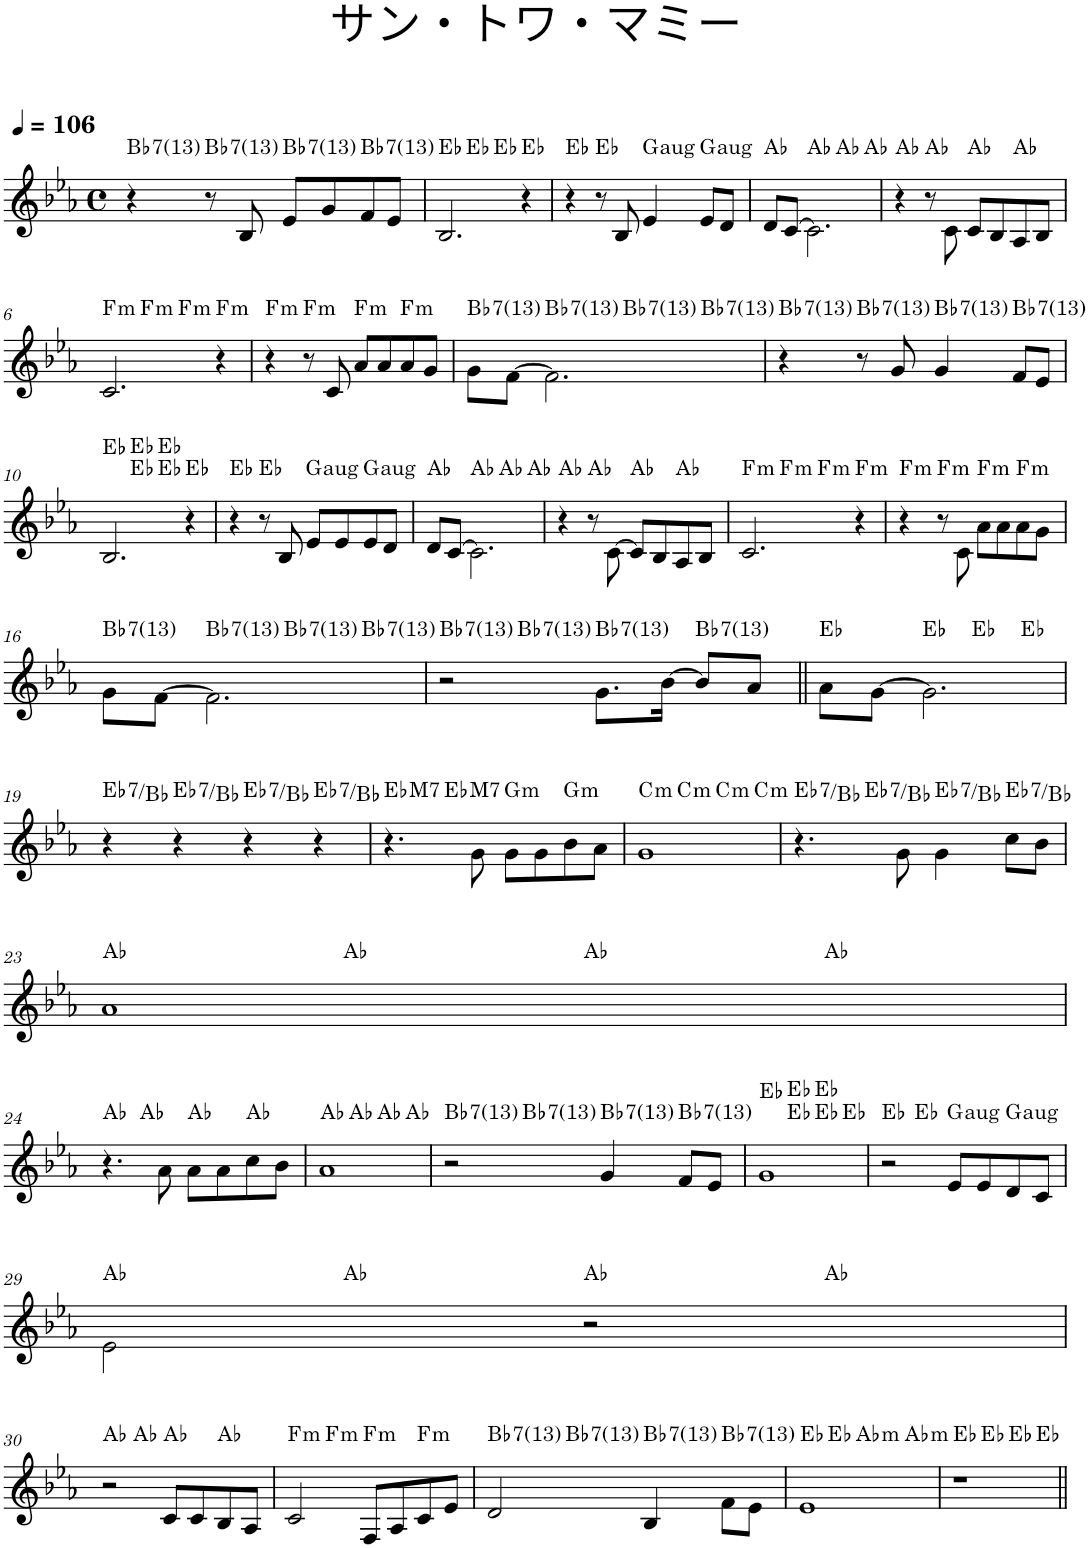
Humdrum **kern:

**kern	**harte
*part1	*part1
*staff1	*
*I"Piano	*
*I'Pno.	*
*clefG2	*
*k[b-e-a-]	*
*E-:	*
*M4/4	*
*met(c)	*
*MM106	*
=1	=1
!	!LO:H:kt=7
4r	Bb:7(13)
!	!LO:H:kt=7
8r	Bb:7(13)
8B-/	.
!	!LO:H:kt=7
8e-/L	Bb:7(13)
8g/	.
!	!LO:H:kt=7
8f/	Bb:7(13)
8e-/J	.
=2	=2
*^	*
*	*^	*
2.B-/	4ryy	2ryy	Eb:maj
.	2.ryy	.	Eb:maj
.	.	2ryy	Eb:maj
4r	.	.	Eb:maj
*v	*v	*v	*
=3	=3
4r	Eb:maj
8r	Eb:maj
8B-/	.
!	!LO:H:kt=aug
4e-/	G:aug
!	!LO:H:kt=aug
8e-/L	G:aug
8d/J	.
=4	=4
*^	*
*	*^	*
8d/L	2ryy	2.ryy	Ab:maj
[8c/J	.	.	.
2.c\]	.	.	Ab:maj
.	2ryy	.	Ab:maj
.	.	4ryy	Ab:maj
*v	*v	*v	*
=5	=5
4r	Ab:maj
8r	Ab:maj
8c\	.
8c/L	Ab:maj
8B-/	.
8A-/	Ab:maj
8B-/J	.
!!LO:LB:g=z
=6	=6
!	!LO:H:kt=m
*^	*
*	*^	*
2.c/	4ryy	2ryy	F:min
!	!	!	!LO:H:kt=m
.	2.ryy	.	F:min
!	!	!	!LO:H:kt=m
.	.	2ryy	F:min
!	!	!	!LO:H:kt=m
4r	.	.	F:min
=7	=7	=7	=7
!	!	!	!LO:H:kt=m
*v	*v	*v	*
4r	F:min
!	!LO:H:kt=m
8r	F:min
8c/	.
!	!LO:H:kt=m
8a-/L	F:min
8a-/	.
!	!LO:H:kt=m
8a-/	F:min
8g/J	.
=8	=8
!	!LO:H:kt=7
*^	*
*	*^	*
8g\L	2ryy	2.ryy	Bb:7(13)
[8f\J	.	.	.
!	!	!	!LO:H:kt=7
2.f\]	.	.	Bb:7(13)
!	!	!	!LO:H:kt=7
.	2ryy	.	Bb:7(13)
!	!	!	!LO:H:kt=7
.	.	4ryy	Bb:7(13)
=9	=9	=9	=9
!	!	!	!LO:H:kt=7
*v	*v	*v	*
4r	Bb:7(13)
!	!LO:H:kt=7
8r	Bb:7(13)
8g/	.
!	!LO:H:kt=7
4g/	Bb:7(13)
!	!LO:H:kt=7
8f/L	Bb:7(13)
8e-/J	.
!!LO:LB:g=z
=10	=10
!	!LO:H:n=1:kt=N.C.
*^	*
*	*^	*
2.B-/	4ryy	2ryy	N Eb:maj
.	2.ryy	.	Eb:maj Eb:maj
.	.	2ryy	Eb:maj Eb:maj
4r	.	.	Eb:maj
*v	*v	*v	*
=11	=11
4r	Eb:maj
8r	Eb:maj
8B-/	.
!	!LO:H:kt=aug
8e-/L	G:aug
8e-/	.
!	!LO:H:kt=aug
8e-/	G:aug
8d/J	.
=12	=12
*^	*
*	*^	*
8d/L	2ryy	2.ryy	Ab:maj
[8c/J	.	.	.
2.c\]	.	.	Ab:maj
.	2ryy	.	Ab:maj
.	.	4ryy	Ab:maj
*v	*v	*v	*
=13	=13
4r	Ab:maj
8r	Ab:maj
[8c\	.
8c/L]	Ab:maj
8B-/	.
8A-/	Ab:maj
8B-/J	.
=14	=14
!	!LO:H:kt=m
*^	*
*	*^	*
2.c/	4ryy	2ryy	F:min
!	!	!	!LO:H:kt=m
.	2.ryy	.	F:min
!	!	!	!LO:H:kt=m
.	.	2ryy	F:min
!	!	!	!LO:H:kt=m
4r	.	.	F:min
=15	=15	=15	=15
!	!	!	!LO:H:kt=m
*v	*v	*v	*
4r	F:min
!	!LO:H:kt=m
8r	F:min
8c\	.
!	!LO:H:kt=m
8a-\L	F:min
8a-\	.
!	!LO:H:kt=m
8a-\	F:min
8g\J	.
!!LO:LB:g=z
=16	=16
!	!LO:H:kt=7
*^	*
*	*^	*
8g\L	2ryy	2.ryy	Bb:7(13)
[8f\J	.	.	.
!	!	!	!LO:H:kt=7
2.f\]	.	.	Bb:7(13)
!	!	!	!LO:H:kt=7
.	2ryy	.	Bb:7(13)
!	!	!	!LO:H:kt=7
.	.	4ryy	Bb:7(13)
=17	=17	=17	=17
!	!	!	!LO:H:kt=7
*	*v	*v	*
2r	4ryy	Bb:7(13)
!	!	!LO:H:kt=7
.	2.ryy	Bb:7(13)
!	!	!LO:H:kt=7
8.g\L	.	Bb:7(13)
[16b-\Jk	.	.
!	!	!LO:H:kt=7
8b-/L]	.	Bb:7(13)
8a-/J	.	.
=18||	=18||	=18||
*	*^	*
8a-\L	2ryy	2.ryy	Eb:maj
[8g\J	.	.	.
2.g\]	.	.	Eb:maj
.	2ryy	.	Eb:maj
.	.	4ryy	Eb:maj
!!LO:LB:g=z	!!	!!
=19	=19	=19	=19
!	!	!	!LO:H:kt=7
*v	*v	*v	*
4r	Eb:7/5
!	!LO:H:kt=7
4r	Eb:7/5
!	!LO:H:kt=7
4r	Eb:7/5
!	!LO:H:kt=7
4r	Eb:7/5
=20	=20
!	!LO:H:kt=M7
*^	*
4.r	4ryy	Eb:maj7
!	!	!LO:H:kt=M7
.	2.ryy	Eb:maj7
8g\	.	.
!	!	!LO:H:kt=m
8g\L	.	G:min
8g\	.	.
!	!	!LO:H:kt=m
8b-\	.	G:min
8a-\J	.	.
=21	=21	=21
!	!	!LO:H:kt=m
*^	*^	*
1g	4ryy	2ryy	2.ryy	C:min
!	!	!	!	!LO:H:kt=m
.	2.ryy	.	.	C:min
!	!	!	!	!LO:H:kt=m
.	.	2ryy	.	C:min
!	!	!	!	!LO:H:kt=m
.	.	.	4ryy	C:min
=22	=22	=22	=22	=22
!	!	!	!	!LO:H:kt=7
*	*v	*v	*v	*
4.r	4ryy	Eb:7/5
!	!	!LO:H:kt=7
.	2.ryy	Eb:7/5
8g\	.	.
!	!	!LO:H:kt=7
4g\	.	Eb:7/5
!	!	!LO:H:kt=7
8cc\L	.	Eb:7/5
8b-\J	.	.
!!LO:LB:g=z	!!
=23	=23	=23
*^	*^	*
1a-	4ryy	2ryy	2.ryy	Ab:maj
.	2.ryy	.	.	Ab:maj
.	.	2ryy	.	Ab:maj
.	.	.	4ryy	Ab:maj
*	*v	*v	*v	*
!!LO:LB:g=z
=24	=24	=24
4.r	4ryy	Ab:maj
.	2.ryy	Ab:maj
8a-\	.	.
8a-\L	.	Ab:maj
8a-\	.	.
8cc\	.	Ab:maj
8b-\J	.	.
=25	=25	=25
*^	*^	*
1a-	4ryy	2ryy	2.ryy	Ab:maj
.	2.ryy	.	.	Ab:maj
.	.	2ryy	.	Ab:maj
.	.	.	4ryy	Ab:maj
=26	=26	=26	=26	=26
!	!	!	!	!LO:H:kt=7
*	*v	*v	*v	*
2r	4ryy	Bb:7(13)
!	!	!LO:H:kt=7
.	2.ryy	Bb:7(13)
!	!	!LO:H:kt=7
4g/	.	Bb:7(13)
!	!	!LO:H:kt=7
8f/L	.	Bb:7(13)
8e-/J	.	.
=27	=27	=27
!	!	!LO:H:n=1:kt=N.C.
*^	*^	*
1g	4ryy	2ryy	2.ryy	N Eb:maj
.	2.ryy	.	.	Eb:maj Eb:maj
.	.	2ryy	.	Eb:maj Eb:maj
.	.	.	4ryy	Eb:maj
*	*v	*v	*v	*
=28	=28	=28
2r	4ryy	Eb:maj
.	2.ryy	Eb:maj
!	!	!LO:H:kt=aug
8e-/L	.	G:aug
8e-/	.	.
!	!	!LO:H:kt=aug
8d/	.	G:aug
8c/J	.	.
!!LO:LB:g=z	!!
=29	=29	=29
*	*^	*
2e-\	4ryy	2.ryy	Ab:maj
.	2.ryy	.	Ab:maj
2r	.	.	Ab:maj
.	.	4ryy	Ab:maj
*	*v	*v	*
!!LO:LB:g=z
=30	=30	=30
2r	4ryy	Ab:maj
.	2.ryy	Ab:maj
8c/L	.	Ab:maj
8c/	.	.
8B-/	.	Ab:maj
8A-/J	.	.
=31	=31	=31
!	!	!LO:H:kt=m
2c/	4ryy	F:min
!	!	!LO:H:kt=m
.	2.ryy	F:min
!	!	!LO:H:kt=m
8F/L	.	F:min
8A-/	.	.
!	!	!LO:H:kt=m
8c/	.	F:min
8e-/J	.	.
=32	=32	=32
!	!	!LO:H:kt=7
2d/	4ryy	Bb:7(13)
!	!	!LO:H:kt=7
.	2.ryy	Bb:7(13)
!	!	!LO:H:kt=7
4B-/	.	Bb:7(13)
!	!	!LO:H:kt=7
8f\L	.	Bb:7(13)
8e-\J	.	.
=33	=33	=33
*^	*^	*
1e-	4ryy	2ryy	2.ryy	Eb:maj
.	2.ryy	.	.	Eb:maj
!	!	!	!	!LO:H:kt=m
.	.	2ryy	.	Ab:min
!	!	!	!	!LO:H:kt=m
.	.	.	4ryy	Ab:min
=34	=34	=34	=34	=34
1r	4ryy	2ryy	2.ryy	Eb:maj
.	2.ryy	.	.	Eb:maj
.	.	2ryy	.	Eb:maj
.	.	.	4ryy	Eb:maj
*v	*v	*v	*v	*
=||	=||
*-	*-
